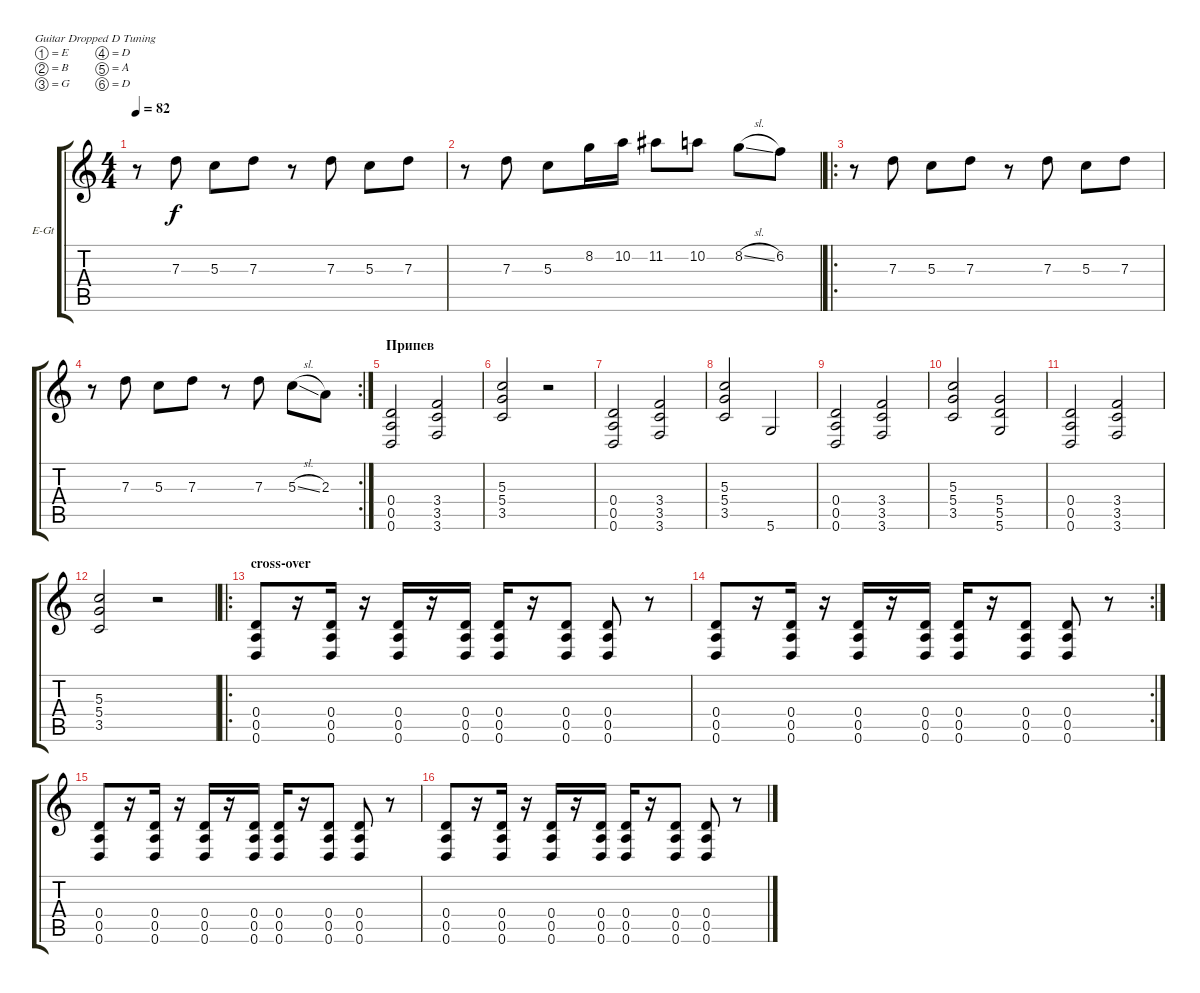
\defaultSystemsLayout 4
\bracketExtendMode groupsimilarinstruments
\firstSystemTrackNameOrientation horizontal
\otherSystemsTrackNameOrientation horizontal
\track ("Electric Guitar" "E-Gt") {instrument distortionguitar}
\staff {score tabs}
\tuning (E4 B3 G3 D3 A2 D2)
\ts (4 4)
\tempo 82
\clef g2
\ks c
r.8{dy f} 7.3.8 5.3.8 7.3.8 r.8 7.3.8 5.3.8 7.3.8 |
r.8 7.3.8 5.3.8 8.2.16 10.2.16 11.2.8 10.2.8 8.2{sl}.8 6.2.8 |
\ro
r.8 7.3.8 5.3.8 7.3.8 r.8 7.3.8 5.3.8 7.3.8 |
\rc 2
r.8 7.3.8 5.3.8 7.3.8 r.8 7.3.8 5.3{sl}.8 2.3.8 |
\section ("" "Припев")
(0.6 0.5 0.4).2 (3.6 3.5 3.4).2 |
(3.5 5.4 5.3).2 r.2 |
(0.6 0.5 0.4).2 (3.6 3.5 3.4).2 |
(3.5 5.4 5.3).2 5.6.2 |
(0.6 0.5 0.4).2 (3.6 3.5 3.4).2 |
(3.5 5.4 5.3).2 (5.6 5.5 5.4).2 |
(0.6 0.5 0.4).2 (3.6 3.5 3.4).2 |
(3.5 5.4 5.3).2 r.2 |
\ro
\section ("" "cross-over")
(0.6 0.5 0.4).8 r.16 (0.6 0.5 0.4).16 r.16 (0.6 0.5 0.4).16 r.16 (0.6 0.5 0.4).16 (0.5 0.6 0.4).16 r.16 (0.6 0.5 0.4).8 (0.6 0.5 0.4).8 r.8 |
\rc 2
(0.6 0.5 0.4).8 r.16 (0.6 0.5 0.4).16 r.16 (0.6 0.5 0.4).16 r.16 (0.6 0.5 0.4).16 (0.5 0.6 0.4).16 r.16 (0.6 0.5 0.4).8 (0.6 0.5 0.4).8 r.8 |
(0.6 0.5 0.4).8 r.16 (0.6 0.5 0.4).16 r.16 (0.6 0.5 0.4).16 r.16 (0.6 0.5 0.4).16 (0.5 0.6 0.4).16 r.16 (0.6 0.5 0.4).8 (0.6 0.5 0.4).8 r.8 |
(0.6 0.5 0.4).8 r.16 (0.6 0.5 0.4).16 r.16 (0.6 0.5 0.4).16 r.16 (0.6 0.5 0.4).16 (0.5 0.6 0.4).16 r.16 (0.6 0.5 0.4).8 (0.6 0.5 0.4).8 r.8
